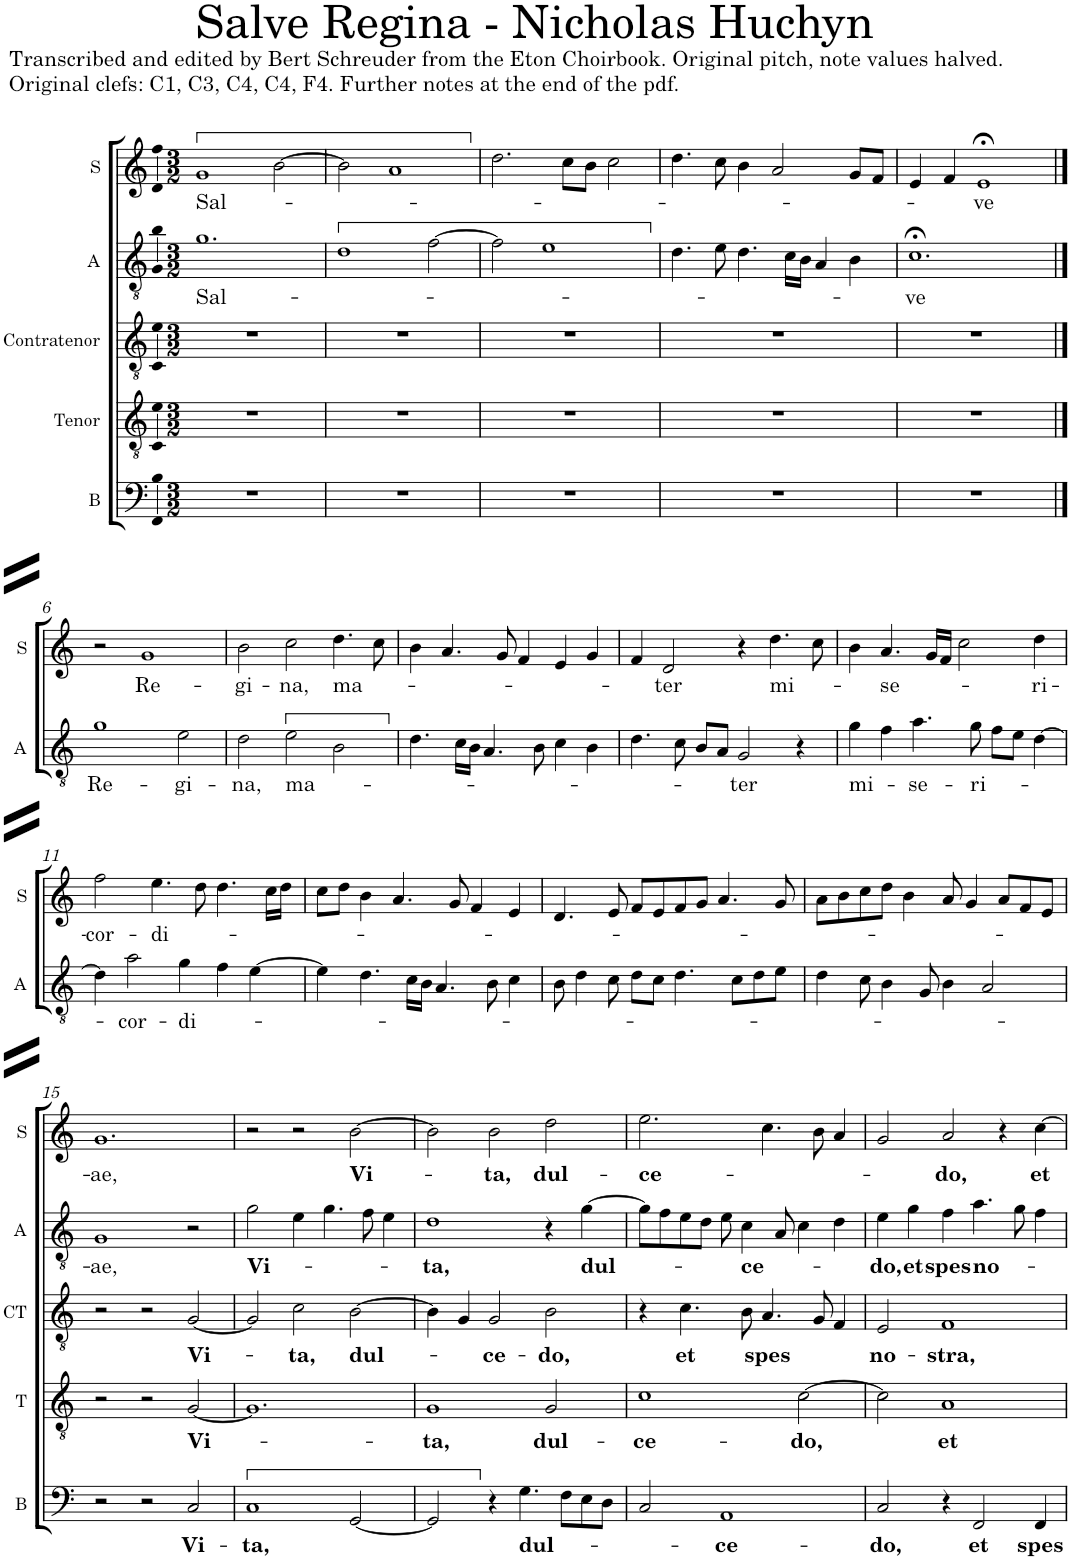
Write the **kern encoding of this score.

**kern	**text	**kern	**text	**kern	**text	**kern	**text	**kern	**text
*part5	*part5	*part4	*part4	*part3	*part3	*part2	*part2	*part1	*part1
*staff5	*staff5	*staff4	*staff4	*staff3	*staff3	*staff2	*staff2	*staff1	*staff1
*I"B	*	*I"Tenor	*	*I"Contratenor	*	*I"A	*	*I"S	*
*I'B	*	*I'T	*	*I'CT	*	*I'A	*	*I'S	*
*clefF4	*	*clefGv2	*	*clefGv2	*	*clefGv2	*	*clefG2	*
*k[]	*	*k[]	*	*k[]	*	*k[]	*	*k[]	*
*M3/2	*	*M3/2	*	*M3/2	*	*M3/2	*	*M3/2	*
=1	=1	=1	=1	=1	=1	=1	=1	=1	=1
!	!	!	!	!	!	!	!LO:LY:b	!	!LO:LY:b
1.r	.	1.r	.	1.r	.	1.g	Sal-	1g	Sal-
.	.	.	.	.	.	.	.	[2b\	.
=2	=2	=2	=2	=2	=2	=2	=2	=2	=2
1.r	.	1.r	.	1.r	.	1d	.	2b\]	.
.	.	.	.	.	.	.	.	1a	.
.	.	.	.	.	.	[2f\	.	.	.
=3	=3	=3	=3	=3	=3	=3	=3	=3	=3
1.r	.	1.r	.	1.r	.	2f\]	.	2.dd\	.
.	.	.	.	.	.	1e	.	.	.
.	.	.	.	.	.	.	.	8cc\L	.
.	.	.	.	.	.	.	.	8b\J	.
.	.	.	.	.	.	.	.	2cc\	.
=4	=4	=4	=4	=4	=4	=4	=4	=4	=4
1.r	.	1.r	.	1.r	.	4.d\	.	4.dd\	.
.	.	.	.	.	.	8e\	.	8cc\	.
.	.	.	.	.	.	4.d\	.	4b\	.
.	.	.	.	.	.	.	.	2a/	.
.	.	.	.	.	.	16c\LL	.	.	.
.	.	.	.	.	.	16B\JJ	.	.	.
.	.	.	.	.	.	4A/	.	.	.
.	.	.	.	.	.	4B\	.	8g/L	.
.	.	.	.	.	.	.	.	8f/J	.
=5	=5	=5	=5	=5	=5	=5	=5	=5	=5
!	!	!	!	!	!	!	!LO:LY:b	!	!
1.r	.	1.r	.	1.r	.	1.c;<	-ve	4e/	.
.	.	.	.	.	.	.	.	4f/	.
!	!	!	!	!	!	!	!	!	!LO:LY:b
.	.	.	.	.	.	.	.	1e;<	-ve
!!LO:LB:g=z
==6	==6	==6	==6	==6	==6	==6	==6	==6	==6
!	!	!	!	!	!	!	!LO:LY:b	!	!
1.r	.	1.r	.	1.r	.	1g	Re-	2r	.
!	!	!	!	!	!	!	!	!	!LO:LY:b
.	.	.	.	.	.	.	.	1g	Re-
!	!	!	!	!	!	!	!LO:LY:b	!	!
.	.	.	.	.	.	2e\	-gi-	.	.
=7	=7	=7	=7	=7	=7	=7	=7	=7	=7
!	!	!	!	!	!	!	!LO:LY:b	!	!LO:LY:b
1.r	.	1.r	.	1.r	.	2d\	-na,	2b\	-gi-
!	!	!	!	!	!	!	!LO:LY:b	!	!LO:LY:b
.	.	.	.	.	.	2e\	ma-	2cc\	-na,
!	!	!	!	!	!	!	!	!	!LO:LY:b
.	.	.	.	.	.	2B\	.	4.dd\	ma-
.	.	.	.	.	.	.	.	8cc\	.
=8	=8	=8	=8	=8	=8	=8	=8	=8	=8
1.r	.	1.r	.	1.r	.	4.d\	.	4b\	.
.	.	.	.	.	.	.	.	4.a/	.
.	.	.	.	.	.	16c\LL	.	.	.
.	.	.	.	.	.	16B\JJ	.	.	.
.	.	.	.	.	.	4.A/	.	.	.
.	.	.	.	.	.	.	.	8g/	.
.	.	.	.	.	.	.	.	4f/	.
.	.	.	.	.	.	8B\	.	.	.
.	.	.	.	.	.	4c\	.	4e/	.
.	.	.	.	.	.	4B\	.	4g/	.
=9	=9	=9	=9	=9	=9	=9	=9	=9	=9
1.r	.	1.r	.	1.r	.	4.d\	.	4f/	.
!	!	!	!	!	!	!	!	!	!LO:LY:b
.	.	.	.	.	.	.	.	2d/	-ter
.	.	.	.	.	.	8c\	.	.	.
.	.	.	.	.	.	8B/L	.	.	.
.	.	.	.	.	.	8A/J	.	.	.
!	!	!	!	!	!	!	!LO:LY:b	!	!
.	.	.	.	.	.	2G/	-ter	4r	.
!	!	!	!	!	!	!	!	!	!LO:LY:b
.	.	.	.	.	.	.	.	4.dd\	mi-
.	.	.	.	.	.	4r	.	.	.
.	.	.	.	.	.	.	.	8cc\	.
=10	=10	=10	=10	=10	=10	=10	=10	=10	=10
!	!	!	!	!	!	!	!LO:LY:b	!	!
1.r	.	1.r	.	1.r	.	4g\	mi-	4b\	.
!	!	!	!	!	!	!	!	!	!LO:LY:b
.	.	.	.	.	.	4f\	.	4.a/	-se-
!	!	!	!	!	!	!	!LO:LY:b	!	!
.	.	.	.	.	.	4.a\	-se-	.	.
.	.	.	.	.	.	.	.	16g/LL	.
.	.	.	.	.	.	.	.	16f/JJ	.
.	.	.	.	.	.	.	.	2cc\	.
!	!	!	!	!	!	!	!LO:LY:b	!	!
.	.	.	.	.	.	8g\	-ri-	.	.
.	.	.	.	.	.	8f\L	.	.	.
.	.	.	.	.	.	8e\J	.	.	.
!	!	!	!	!	!	!	!	!	!LO:LY:b
.	.	.	.	.	.	[4d\	.	4dd\	-ri-
!!LO:LB:g=z
=11	=11	=11	=11	=11	=11	=11	=11	=11	=11
!	!	!	!	!	!	!	!	!	!LO:LY:b
1.r	.	1.r	.	1.r	.	4d\]	.	2ff\	-cor-
!	!	!	!	!	!	!	!LO:LY:b	!	!
.	.	.	.	.	.	2a\	-cor-	.	.
!	!	!	!	!	!	!	!	!	!LO:LY:b
.	.	.	.	.	.	.	.	4.ee\	-di-
!	!	!	!	!	!	!	!LO:LY:b	!	!
.	.	.	.	.	.	4g\	-di-	.	.
.	.	.	.	.	.	.	.	8dd\	.
.	.	.	.	.	.	4f\	.	4.dd\	.
.	.	.	.	.	.	[4e\	.	.	.
.	.	.	.	.	.	.	.	16cc\LL	.
.	.	.	.	.	.	.	.	16dd\JJ	.
=12	=12	=12	=12	=12	=12	=12	=12	=12	=12
1.r	.	1.r	.	1.r	.	4e\]	.	8cc\L	.
.	.	.	.	.	.	.	.	8dd\J	.
.	.	.	.	.	.	4.d\	.	4b\	.
.	.	.	.	.	.	.	.	4.a/	.
.	.	.	.	.	.	16c\LL	.	.	.
.	.	.	.	.	.	16B\JJ	.	.	.
.	.	.	.	.	.	4.A/	.	.	.
.	.	.	.	.	.	.	.	8g/	.
.	.	.	.	.	.	.	.	4f/	.
.	.	.	.	.	.	8B\	.	.	.
.	.	.	.	.	.	4c\	.	4e/	.
=13	=13	=13	=13	=13	=13	=13	=13	=13	=13
1.r	.	1.r	.	1.r	.	8B\	.	4.d/	.
.	.	.	.	.	.	4d\	.	.	.
.	.	.	.	.	.	8c\	.	8e/	.
.	.	.	.	.	.	8d\L	.	8f/L	.
.	.	.	.	.	.	8c\J	.	8e/	.
.	.	.	.	.	.	4.d\	.	8f/	.
.	.	.	.	.	.	.	.	8g/J	.
.	.	.	.	.	.	.	.	4.a/	.
.	.	.	.	.	.	8c\L	.	.	.
.	.	.	.	.	.	8d\	.	.	.
.	.	.	.	.	.	8e\J	.	8g/	.
=14	=14	=14	=14	=14	=14	=14	=14	=14	=14
1.r	.	1.r	.	1.r	.	4d\	.	8a\L	.
.	.	.	.	.	.	.	.	8b\	.
.	.	.	.	.	.	8c\	.	8cc\	.
.	.	.	.	.	.	4B\	.	8dd\J	.
.	.	.	.	.	.	.	.	4b\	.
.	.	.	.	.	.	8G/	.	.	.
.	.	.	.	.	.	4B\	.	8a/	.
.	.	.	.	.	.	.	.	4g/	.
.	.	.	.	.	.	2A/	.	.	.
.	.	.	.	.	.	.	.	8a/L	.
.	.	.	.	.	.	.	.	8f/	.
.	.	.	.	.	.	.	.	8e/J	.
!!LO:LB:g=z
=15	=15	=15	=15	=15	=15	=15	=15	=15	=15
!	!	!	!	!	!	!	!LO:LY:b	!	!LO:LY:b
2r	.	2r	.	2r	.	1G	-ae,	1.g	ae,
2r	.	2r	.	2r	.	.	.	.	.
!	!LO:LY:b	!	!LO:LY:b	!	!LO:LY:b	!	!	!	!
2C/	Vi-	[2G/	Vi-	[2G/	Vi-	2r	.	.	.
=16	=16	=16	=16	=16	=16	=16	=16	=16	=16
!	!LO:LY:b	!	!	!	!	!	!LO:LY:b	!	!
1C	-ta,	1.G]	.	2G/]	.	2g\	Vi-	2r	.
!	!	!	!	!	!LO:LY:b	!	!	!	!
.	.	.	.	2c\	-ta,	4e\	.	2r	.
.	.	.	.	.	.	4.g\	.	.	.
!	!	!	!	!	!LO:LY:b	!	!	!	!LO:LY:b
[2GG/	.	.	.	[2B\	dul-	.	.	[2b\	Vi-
.	.	.	.	.	.	8f\	.	.	.
.	.	.	.	.	.	4e\	.	.	.
=17	=17	=17	=17	=17	=17	=17	=17	=17	=17
!	!	!	!LO:LY:b	!	!	!	!LO:LY:b	!	!
2GG/]	.	1G	-ta,	4B\]	.	1d	-ta,	2b\]	.
.	.	.	.	4G/	.	.	.	.	.
!	!	!	!	!	!LO:LY:b	!	!	!	!LO:LY:b
4r	.	.	.	2G/	-ce-	.	.	2b\	-ta,
!	!LO:LY:b	!	!	!	!	!	!	!	!
4.G\	dul-	.	.	.	.	.	.	.	.
!	!	!	!LO:LY:b	!	!LO:LY:b	!	!	!	!LO:LY:b
.	.	2G/	dul-	2B\	-do,	4r	.	2dd\	dul-
8F\L	.	.	.	.	.	.	.	.	.
!	!	!	!	!	!	!	!LO:LY:b	!	!
8E\	.	.	.	.	.	[4g\	dul-	.	.
8D\J	.	.	.	.	.	.	.	.	.
=18	=18	=18	=18	=18	=18	=18	=18	=18	=18
!	!	!	!LO:LY:b	!	!	!	!	!	!LO:LY:b
2C/	.	1c	-ce-	4r	.	8g\L]	.	2.ee\	-ce-
.	.	.	.	.	.	8f\	.	.	.
!	!	!	!	!	!LO:LY:b	!	!	!	!
.	.	.	.	4.c\	et	8e\	.	.	.
.	.	.	.	.	.	8d\J	.	.	.
!	!LO:LY:b	!	!	!	!	!	!	!	!
1AA	-ce-	.	.	.	.	8e\	.	.	.
!	!	!	!	!	!	!	!LO:LY:b	!	!
.	.	.	.	8B\	.	4c\	-ce-	.	.
!	!	!	!	!	!LO:LY:b	!	!	!	!
.	.	.	.	4.A/	spes	.	.	4.cc\	.
.	.	.	.	.	.	8A/	.	.	.
!	!	!	!LO:LY:b	!	!	!	!	!	!
.	.	[2c\	-do,	.	.	4c\	.	.	.
.	.	.	.	8G/	.	.	.	8b\	.
.	.	.	.	4F/	.	4d\	.	4a/	.
=19	=19	=19	=19	=19	=19	=19	=19	=19	=19
!	!LO:LY:b	!	!	!	!LO:LY:b	!	!LO:LY:b	!	!
2C/	-do,	2c\]	.	2E/	no-	4e\	-do,	2g/	.
!	!	!	!	!	!	!	!LO:LY:b	!	!
.	.	.	.	.	.	4g\	et	.	.
!	!	!	!LO:LY:b	!	!LO:LY:b	!	!LO:LY:b	!	!LO:LY:b
4r	.	1A	et	1F	-stra,	4f\	spes	2a/	-do,
!	!LO:LY:b	!	!	!	!	!	!LO:LY:b	!	!
2FF/	et	.	.	.	.	4.a\	no-	.	.
.	.	.	.	.	.	.	.	4r	.
.	.	.	.	.	.	8g\	.	.	.
!	!LO:LY:b	!	!	!	!	!	!	!	!LO:LY:b
4FF/	spes	.	.	.	.	4f\	.	[4cc\	et
=	=	=	=	=	=	=	=	=	=
*-	*-	*-	*-	*-	*-	*-	*-	*-	*-
